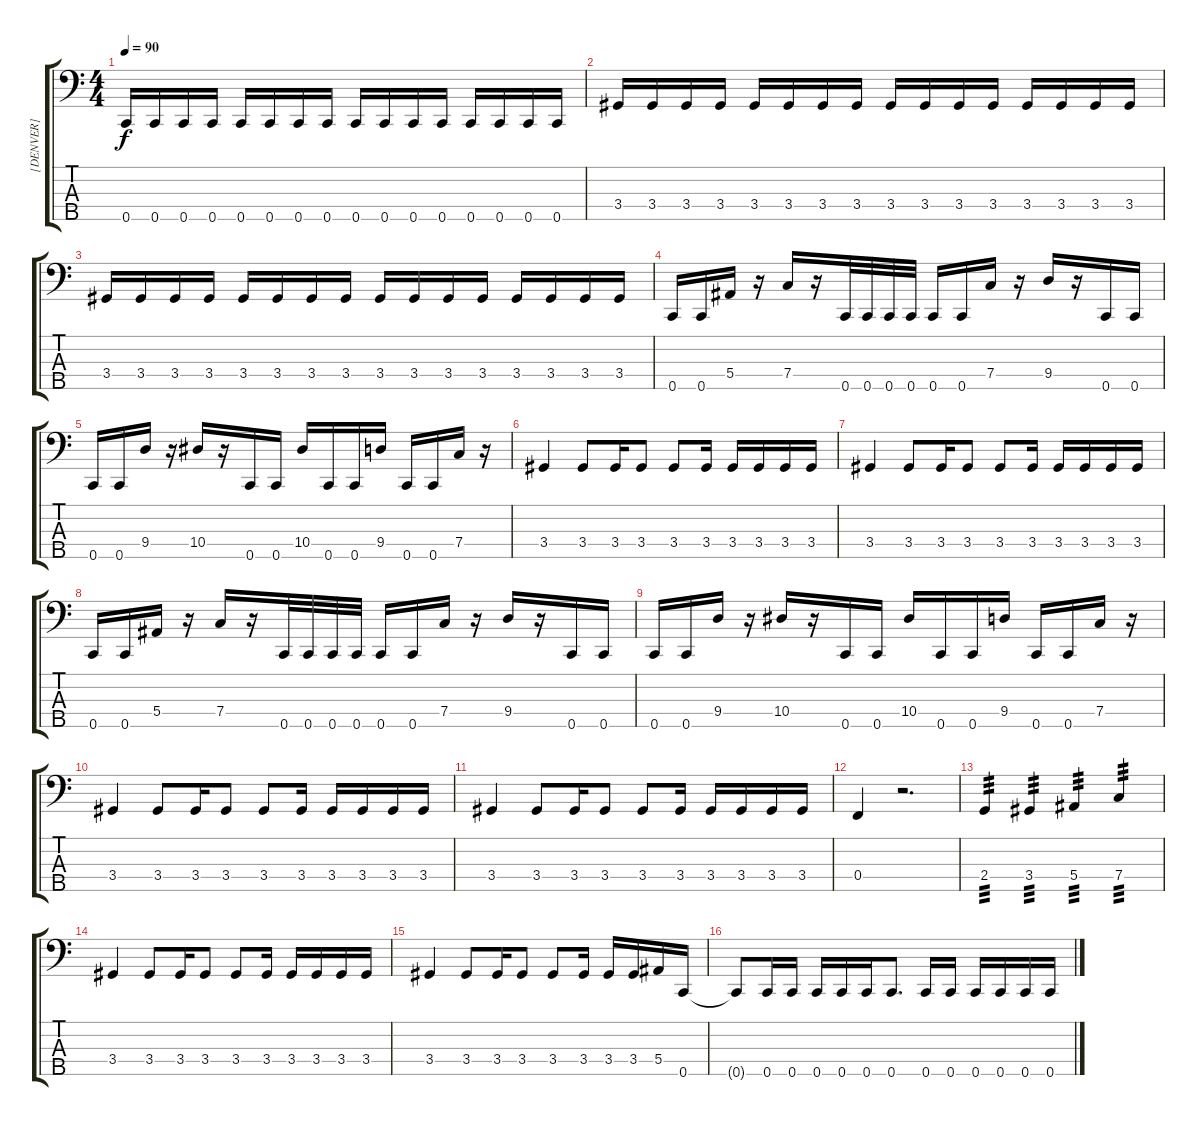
\track ("[DENVER]" "[DENVER]") {instrument electricbassfinger}
\staff {score tabs}
\tuning (Ab2 Eb2 Bb1 F1 C1) {hide}
\ts (4 4)
\tempo 90
\clef f4
\ks c
0.5.16{dy f} 0.5.16 0.5.16 0.5.16 0.5.16 0.5.16 0.5.16 0.5.16 0.5.16 0.5.16 0.5.16 0.5.16 0.5.16 0.5.16 0.5.16 0.5.16 |
3.4.16 3.4.16 3.4.16 3.4.16 3.4.16 3.4.16 3.4.16 3.4.16 3.4.16 3.4.16 3.4.16 3.4.16 3.4.16 3.4.16 3.4.16 3.4.16 |
3.4.16 3.4.16 3.4.16 3.4.16 3.4.16 3.4.16 3.4.16 3.4.16 3.4.16 3.4.16 3.4.16 3.4.16 3.4.16 3.4.16 3.4.16 3.4.16 |
0.5.16 0.5.16 5.4.16 r.16 7.4.16 r.16 0.5.32 0.5.32 0.5.32 0.5.32 0.5.16 0.5.16 7.4.16 r.16 9.4.16 r.16 0.5.16 0.5.16 |
0.5.16 0.5.16 9.4.16 r.16 10.4.16 r.16 0.5.16 0.5.16 10.4.16 0.5.16 0.5.16 9.4.16 0.5.16 0.5.16 7.4.16 r.16 |
3.4.4 3.4.8 3.4.16 3.4.8 3.4.8 3.4.16 3.4.16 3.4.16 3.4.16 3.4.16 |
3.4.4 3.4.8 3.4.16 3.4.8 3.4.8 3.4.16 3.4.16 3.4.16 3.4.16 3.4.16 |
0.5.16 0.5.16 5.4.16 r.16 7.4.16 r.16 0.5.32 0.5.32 0.5.32 0.5.32 0.5.16 0.5.16 7.4.16 r.16 9.4.16 r.16 0.5.16 0.5.16 |
0.5.16 0.5.16 9.4.16 r.16 10.4.16 r.16 0.5.16 0.5.16 10.4.16 0.5.16 0.5.16 9.4.16 0.5.16 0.5.16 7.4.16 r.16 |
3.4.4 3.4.8 3.4.16 3.4.8 3.4.8 3.4.16 3.4.16 3.4.16 3.4.16 3.4.16 |
3.4.4 3.4.8 3.4.16 3.4.8 3.4.8 3.4.16 3.4.16 3.4.16 3.4.16 3.4.16 |
0.4.4 r.2{d} |
2.4.4{tp 3} 3.4.4{tp 3} 5.4.4{tp 3} 7.4.4{tp 3} |
3.4.4 3.4.8 3.4.16 3.4.8 3.4.8 3.4.16 3.4.16 3.4.16 3.4.16 3.4.16 |
3.4.4 3.4.8 3.4.16 3.4.8 3.4.8 3.4.16 3.4.16 3.4.16 5.4.16 0.5.16 |
0.5{t}.8 0.5.16 0.5.16 0.5.16 0.5.16 0.5.16 0.5.8{d} 0.5.16 0.5.16 0.5.16 0.5.16 0.5.16 0.5.16
